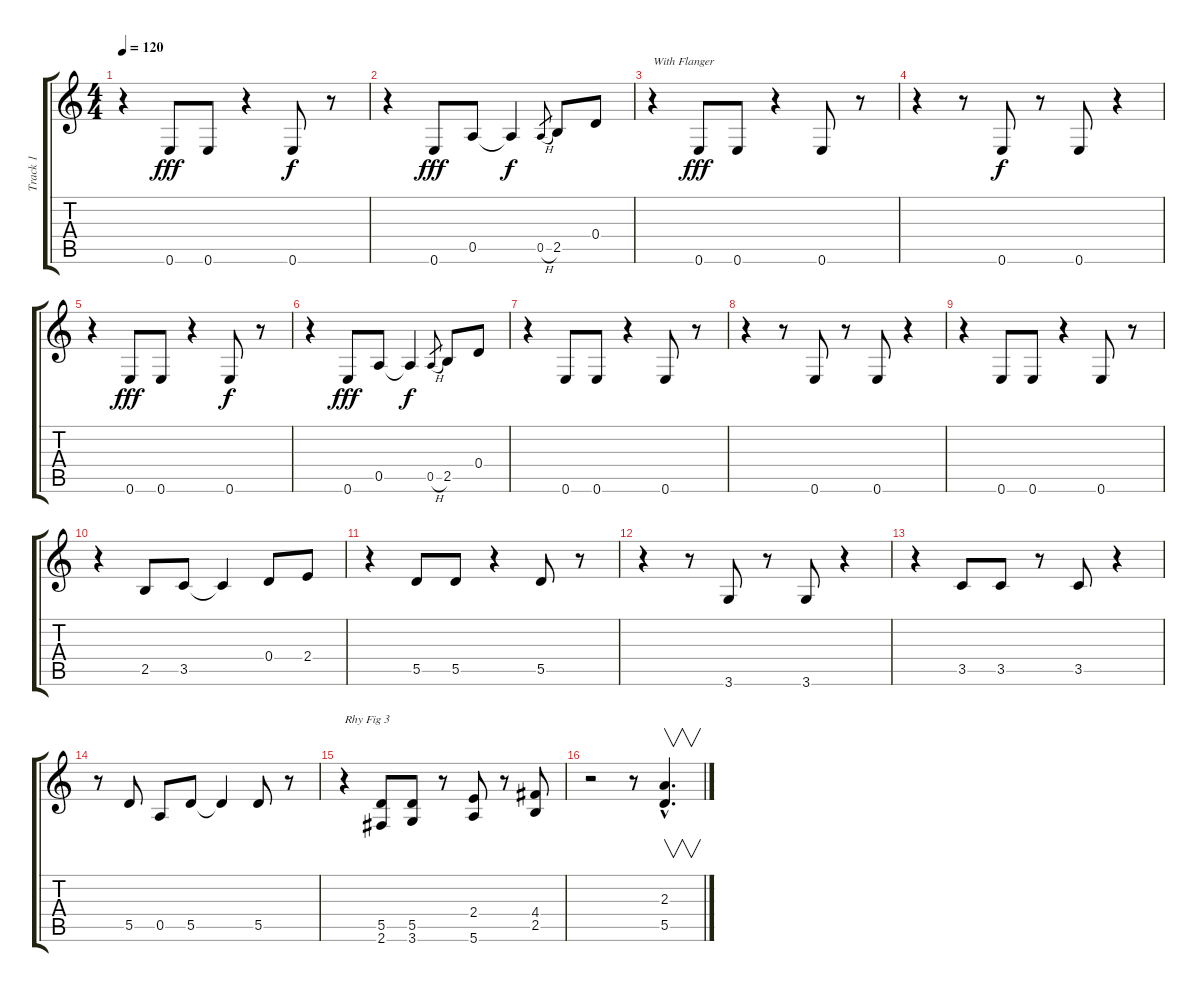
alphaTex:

\track ("Track 1" "Track 1") {instrument distortionguitar}
\staff {score tabs}
\tuning (E4 B3 G3 D3 A2 E2) {hide}
\ts (4 4)
\tempo 120
\clef g2
\ks c
r.4{dy f} 0.6.8{dy fff} 0.6.8 r.4 0.6.8{dy f} r.8 |
r.4 0.6.8{dy fff} 0.5.8 0.5{t}.4{dy f} 0.5{h}.8{gr} 2.5.8 0.4.8 |
r.4{txt "With Flanger"} 0.6.8{dy fff} 0.6.8 r.4 0.6.8 r.8 |
r.4 r.8 0.6.8{dy f} r.8 0.6.8 r.4 |
r.4 0.6.8{dy fff} 0.6.8 r.4 0.6.8{dy f} r.8 |
r.4 0.6.8{dy fff} 0.5.8 0.5{t}.4{dy f} 0.5{h}.8{gr} 2.5.8 0.4.8 |
r.4 0.6.8 0.6.8 r.4 0.6.8 r.8 |
r.4 r.8 0.6.8 r.8 0.6.8 r.4 |
r.4 0.6.8 0.6.8 r.4 0.6.8 r.8 |
r.4 2.5.8 3.5.8 3.5{t}.4 0.4.8 2.4.8 |
r.4 5.5.8 5.5.8 r.4 5.5.8 r.8 |
r.4 r.8 3.6.8 r.8 3.6.8 r.4 |
r.4 3.5.8 3.5.8 r.8 3.5.8 r.4 |
r.8 5.5.8 0.5.8 5.5.8 5.5{t}.4 5.5.8 r.8 |
r.4{txt "Rhy Fig 3"} (5.5 2.6).8 (5.5 3.6).8 r.8 (2.4 5.6).8 r.8 (4.4 2.5).8 |
r.2 r.8 (2.3{hac} 5.5{hac}).4{v d}
